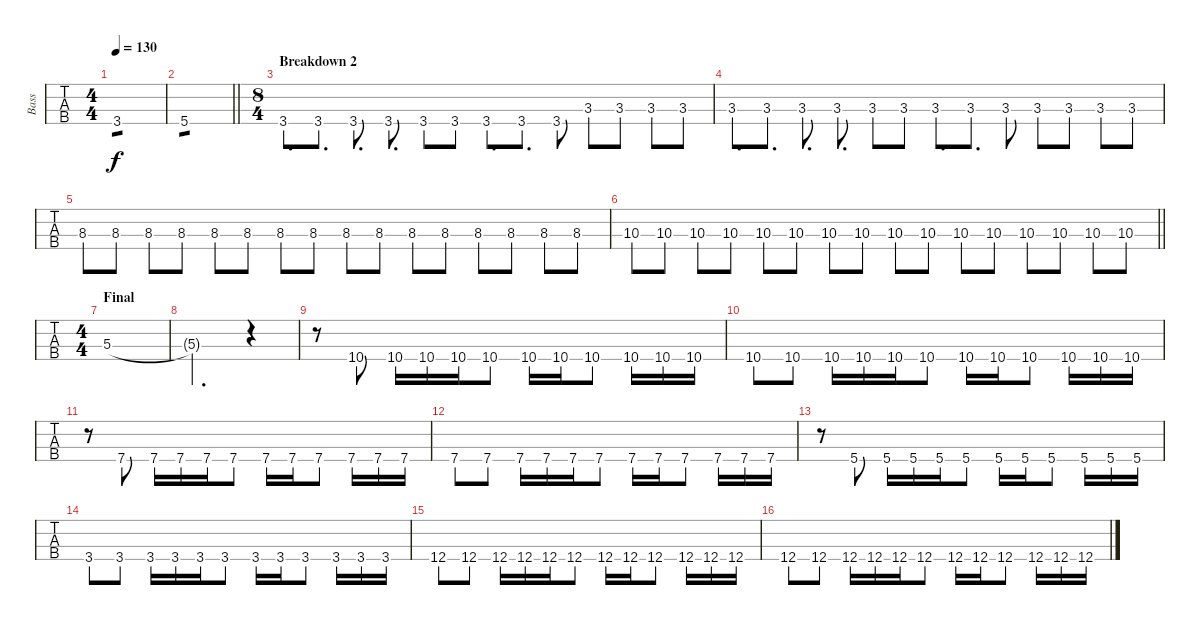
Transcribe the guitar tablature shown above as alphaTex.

\track ("Bass" "Bass") {instrument electricbasspick}
\staff {tabs}
\tuning (G2 D2 A1 D1) {hide}
\ts (4 4)
\tempo 130
\clef f4
\ks c
3.4.1{tp 1 dy f} |
\barLineRight lightlight
5.4.1{tp 1} |
\ts (8 4)
\section ("" "Breakdown 2")
3.4.8{d} 3.4.8{d} 3.4.8{d} 3.4.8{d} 3.4.8 3.4.8 3.4.8{d} 3.4.8{d} 3.4.8 3.3.8 3.3.8 3.3.8 3.3.8 |
3.3.8{d} 3.3.8{d} 3.3.8{d} 3.3.8{d} 3.3.8 3.3.8 3.3.8{d} 3.3.8{d} 3.3.8 3.3.8 3.3.8 3.3.8 3.3.8 |
8.3.8 8.3.8 8.3.8 8.3.8 8.3.8 8.3.8 8.3.8 8.3.8 8.3.8 8.3.8 8.3.8 8.3.8 8.3.8 8.3.8 8.3.8 8.3.8 |
\barLineRight lightlight
10.3.8 10.3.8 10.3.8 10.3.8 10.3.8 10.3.8 10.3.8 10.3.8 10.3.8 10.3.8 10.3.8 10.3.8 10.3.8 10.3.8 10.3.8 10.3.8 |
\ts (4 4)
\section ("" "Final")
5.3.1 |
5.3{t}.2{d} r.4 |
r.8 10.4.8 10.4.16 10.4.16 10.4.16 10.4.8 10.4.16 10.4.16 10.4.8 10.4.16 10.4.16 10.4.16 |
10.4.8 10.4.8 10.4.16 10.4.16 10.4.16 10.4.8 10.4.16 10.4.16 10.4.8 10.4.16 10.4.16 10.4.16 |
r.8 7.4.8 7.4.16 7.4.16 7.4.16 7.4.8 7.4.16 7.4.16 7.4.8 7.4.16 7.4.16 7.4.16 |
7.4.8 7.4.8 7.4.16 7.4.16 7.4.16 7.4.8 7.4.16 7.4.16 7.4.8 7.4.16 7.4.16 7.4.16 |
r.8 5.4.8 5.4.16 5.4.16 5.4.16 5.4.8 5.4.16 5.4.16 5.4.8 5.4.16 5.4.16 5.4.16 |
3.4.8 3.4.8 3.4.16 3.4.16 3.4.16 3.4.8 3.4.16 3.4.16 3.4.8 3.4.16 3.4.16 3.4.16 |
12.4.8 12.4.8 12.4.16 12.4.16 12.4.16 12.4.8 12.4.16 12.4.16 12.4.8 12.4.16 12.4.16 12.4.16 |
12.4.8 12.4.8 12.4.16 12.4.16 12.4.16 12.4.8 12.4.16 12.4.16 12.4.8 12.4.16 12.4.16 12.4.16
